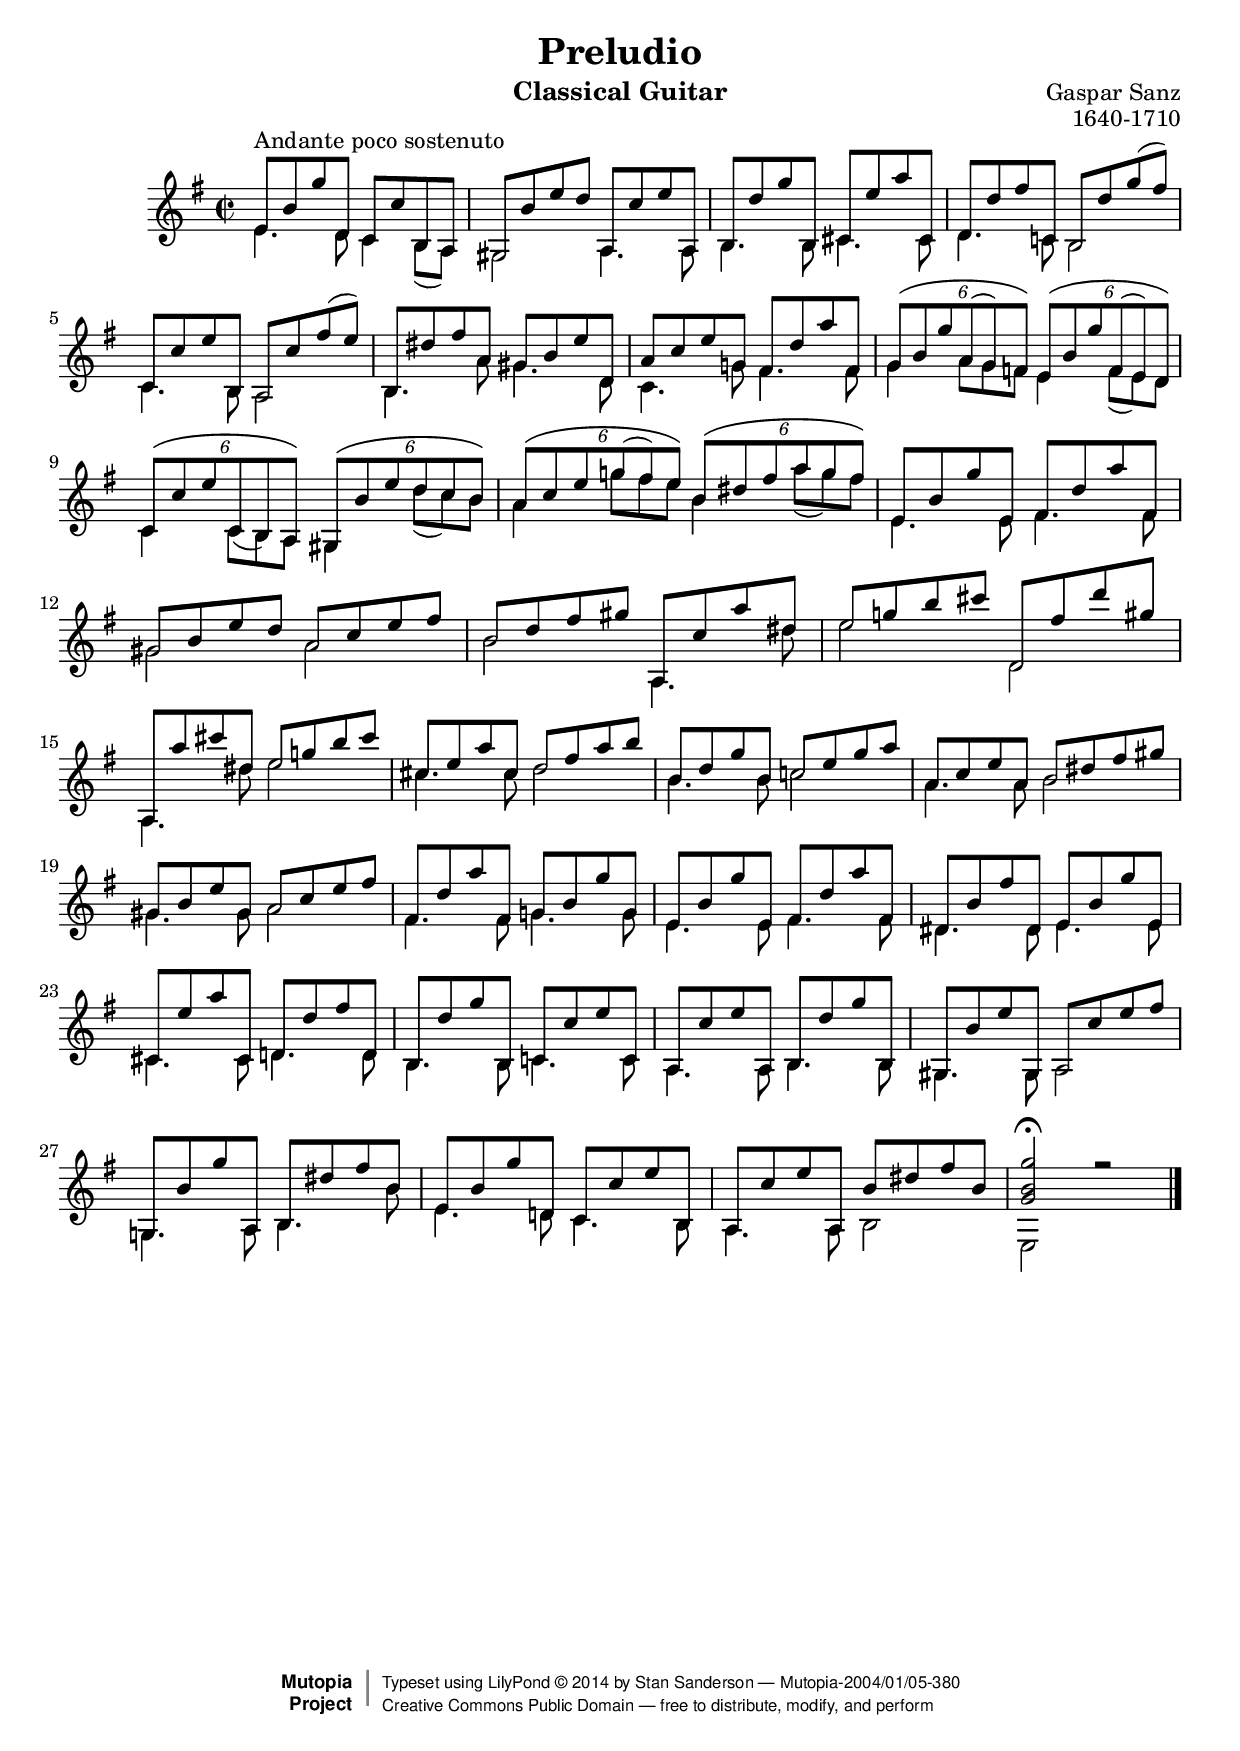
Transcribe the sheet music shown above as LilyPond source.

\version "2.18.0"
\include "english.ly"

\header {
	instrument = "Classical Guitar"
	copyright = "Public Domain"
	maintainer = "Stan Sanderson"
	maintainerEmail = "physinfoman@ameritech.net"
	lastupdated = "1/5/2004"
	title = "Preludio"
	composer = "Gaspar Sanz"
	opus = "1640-1710"
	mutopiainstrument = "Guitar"
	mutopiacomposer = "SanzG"
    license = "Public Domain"
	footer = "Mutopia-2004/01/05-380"
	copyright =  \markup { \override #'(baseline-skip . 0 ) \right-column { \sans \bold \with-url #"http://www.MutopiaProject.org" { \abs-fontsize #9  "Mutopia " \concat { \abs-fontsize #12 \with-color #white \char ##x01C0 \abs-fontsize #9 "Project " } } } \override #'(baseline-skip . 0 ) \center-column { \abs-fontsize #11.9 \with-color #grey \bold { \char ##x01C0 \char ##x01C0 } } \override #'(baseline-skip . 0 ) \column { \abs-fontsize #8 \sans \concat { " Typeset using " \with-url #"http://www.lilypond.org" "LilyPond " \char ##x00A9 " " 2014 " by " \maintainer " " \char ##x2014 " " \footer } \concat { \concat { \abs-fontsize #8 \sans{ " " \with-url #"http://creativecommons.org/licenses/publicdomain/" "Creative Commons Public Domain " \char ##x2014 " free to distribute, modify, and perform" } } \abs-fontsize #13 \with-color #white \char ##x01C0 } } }
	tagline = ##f
	}


global =  {
  \time 2/2
  \key g\major
  \clef treble
  \override Staff.NoteCollision.merge-differently-dotted = ##t
  \override Staff.NoteCollision.merge-differently-headed = ##t
}

up =  \relative c' {
	e8^\markup{"Andante poco sostenuto"} b' g' d, c8 c' b, a
	gs8 b' e d a,8 c' e a,,
	b8 d' g b,, cs e' a cs,,
	d8 d' fs c,! b d' g( fs)
	c,8 c' e b, a c' fs( e)
	b,8 ds' fs a, gs b e d,
	a'8 c e g,! fs d' a' fs,
	\tuplet 6/4 2 {
	  g8\( b g' a,( g) f!\) e\( b' g' f,( e) d\)
	  c8\( c' e \slurDown c,( b) a\) \slurUp gs\( b' e d c b\)
	  a8\( c e g!( fs) e]\) b\( ds fs a g fs\)
	}
	e, b' g' e, fs d' a' fs,

	gs b e d a c e fs
	b, d fs gs a,, c' a' ds,
	e g! b cs d,, fs' d' gs,

	a,, a'' cs ds, e g! b cs
	cs, e a cs, d fs a b
	b, d g b, c! e g a
	a, c e a, b ds fs gs

	gs, b e gs, a c e fs
	fs, d' a' fs, g! b g' g,
	e b' g' e, fs d' a' fs,
	ds b' fs' ds, e b' g' e,

	cs e' a cs,, d! d' fs d,
	b d' g b,, c! c' e c,
	a c' e a,, b d' g b,,
	gs b' e gs,, a c' e fs

	g,,! b' g' a,, b ds' fs b,
	e, b' g' d,! c c' e b,
	a c' e a,, b' ds fs b,
	<g b g'>2^\fermata r2


	}

down =  \relative c' {
	e4. d8 c4 b8( a)
	gs2 a4. a8
	b4. b8 cs4. cs8
	d4. c8 b2 \break
	c4. b8 a2
	b4. a'8 gs4. d8
	c4. g'8 fs4. fs8
	\override TupletBracket.transparent =##t
    \omit TupletNumber
    \tuplet 6/4 2 {
      g4 s8 a8 g f e4 s8 f8( e) d \break
	  c4 s8 c8 b a gs4 s8 d''8( c) b
	  a4 s8 g'8 fs e b4 s8 a'8( g) fs
    }
	e,4. e8 fs4. fs8 \break
	gs2 a
	b2 a,4. ds'8
	e2 d, \break
	a4. ds'8 e2
	cs4. cs8 d2
	b4. b8 c2
	a4. a8 b2 \break
	gs4. gs8 a2
	fs4. fs8 g4. g8
	e4. e8 fs4. fs8
	ds4. ds8 e4. e8 \break
	cs4. cs8 d4. d8
	b4. b8 c4. c8
	a4. a8 b4. b8
	gs4. gs8 a2 \break
	g4. a8 b4. b'8
	e,4. d8 c4. b8
	a4. a8 b2
	e,2 s2 \bar "|."


}

\score {
	   {
		\global
		\context Staff << \new Voice { \voiceOne \up }
						 \new Voice { \voiceTwo \down }
					>>

		\set Staff.midiInstrument = "acoustic guitar (nylon)"
		}
		\layout { }

  \midi {
    \tempo 2 = 60
    }



}
